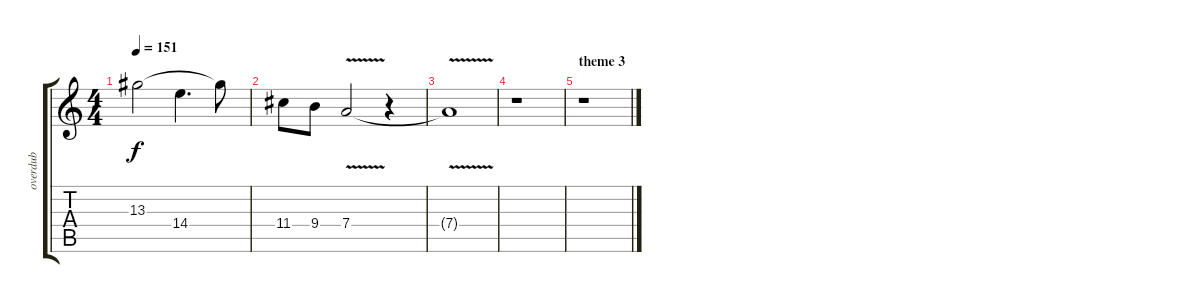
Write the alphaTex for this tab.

\track ("overdub" "overdub") {instrument distortionguitar}
\staff {score tabs}
\tuning (E4 B3 G3 D3 A2 E2) {hide}
\ts (4 4)
\tempo 151
\clef g2
\ks c
13.3.2{dy f} 14.4.4{d} 13.3{t}.8 |
11.4.8 9.4.8 7.4{v}.2 r.4 |
7.4{t}.1 |
r.1 |
\section ("" "theme 3")
r.1
